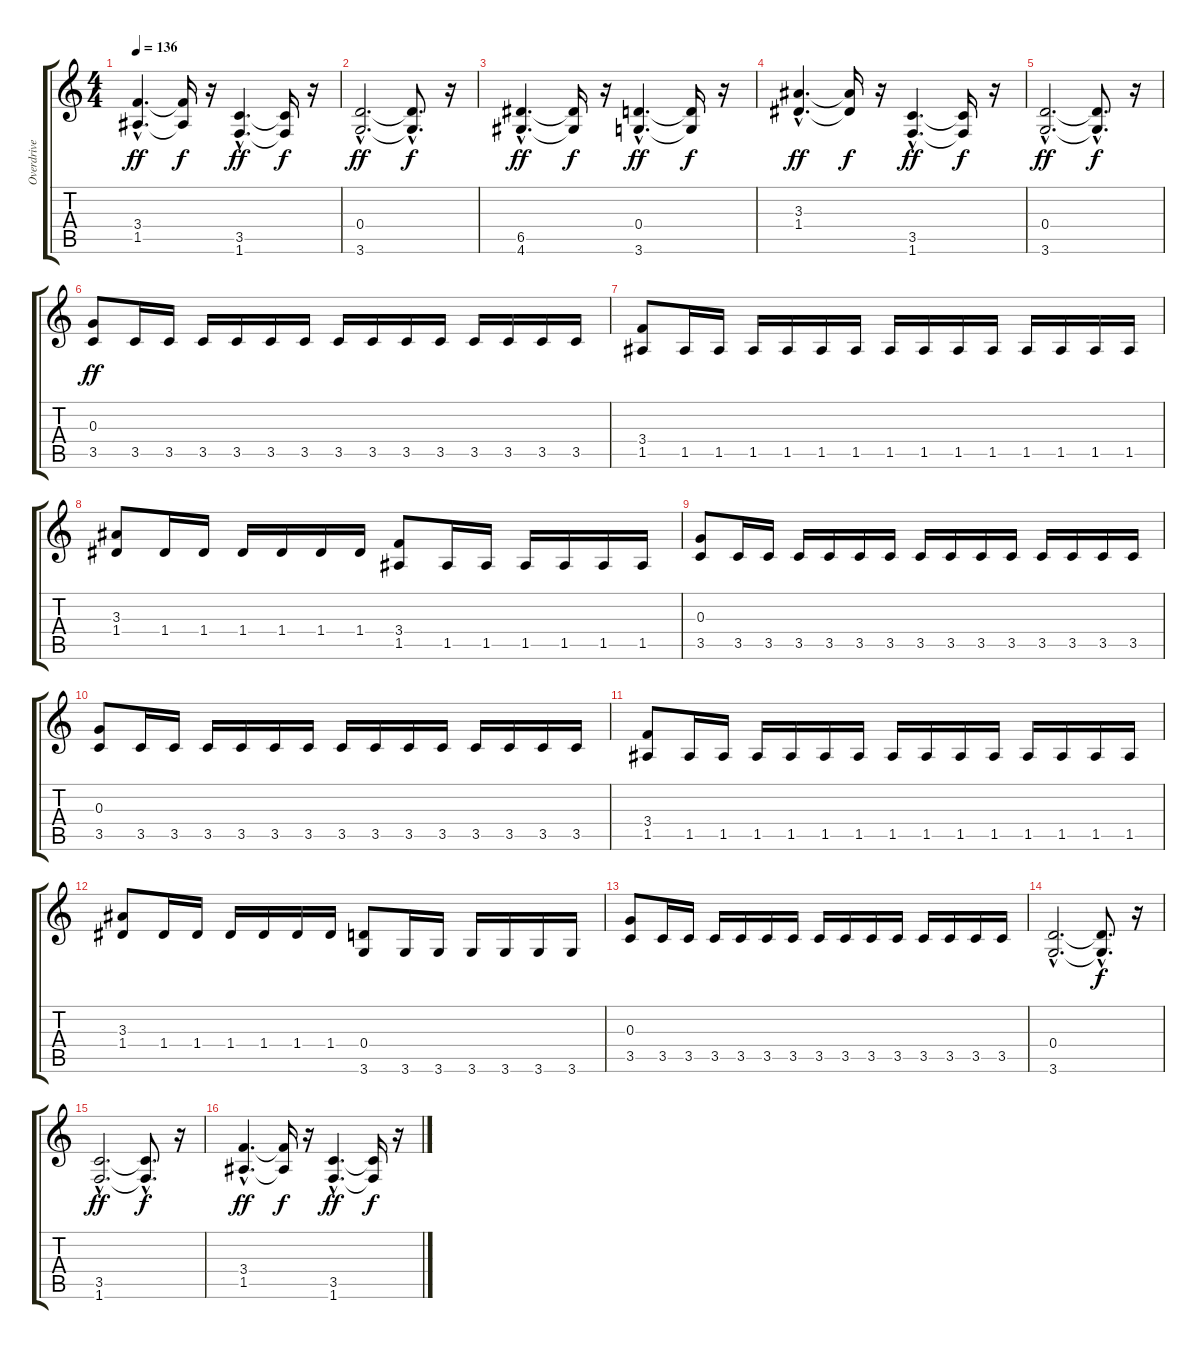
\track ("Overdrive guitar -1" "Overdrive ") {instrument distortionguitar}
\staff {score tabs}
\tuning (E4 B3 G3 D3 A2 E2) {hide}
\ts (4 4)
\tempo 136
\clef g2
\ks c
(3.4{hac} 1.5{hac}).4{d dy ff} (3.4{t} 1.5{t}).16{dy f} r.16 (3.5{hac} 1.6{hac}).4{d dy ff} (3.5{t} 1.6{t}).16{dy f} r.16 |
(0.4{hac} 3.6{hac}).2{d dy ff} (0.4{hac t} 3.6{hac t}).8{d dy f} r.16 |
(6.5{hac} 4.6{hac}).4{d dy ff} (6.5{t} 4.6{t}).16{dy f} r.16 (0.4{hac} 3.6{hac}).4{d dy ff} (0.4{t} 3.6{t}).16{dy f} r.16 |
(3.3{hac} 1.4{hac}).4{d dy ff} (3.3{t} 1.4{t}).16{dy f} r.16 (3.5{hac} 1.6{hac}).4{d dy ff} (3.5{t} 1.6{t}).16{dy f} r.16 |
(0.4{hac} 3.6{hac}).2{d dy ff} (0.4{hac t} 3.6{hac t}).8{d dy f} r.16 |
(0.3 3.5).8{dy ff} 3.5.16 3.5.16 3.5.16 3.5.16 3.5.16 3.5.16 3.5.16 3.5.16 3.5.16 3.5.16 3.5.16 3.5.16 3.5.16 3.5.16 |
(3.4 1.5).8 1.5.16 1.5.16 1.5.16 1.5.16 1.5.16 1.5.16 1.5.16 1.5.16 1.5.16 1.5.16 1.5.16 1.5.16 1.5.16 1.5.16 |
(3.3 1.4).8 1.4.16 1.4.16 1.4.16 1.4.16 1.4.16 1.4.16 (3.4 1.5).8 1.5.16 1.5.16 1.5.16 1.5.16 1.5.16 1.5.16 |
(0.3 3.5).8 3.5.16 3.5.16 3.5.16 3.5.16 3.5.16 3.5.16 3.5.16 3.5.16 3.5.16 3.5.16 3.5.16 3.5.16 3.5.16 3.5.16 |
(0.3 3.5).8 3.5.16 3.5.16 3.5.16 3.5.16 3.5.16 3.5.16 3.5.16 3.5.16 3.5.16 3.5.16 3.5.16 3.5.16 3.5.16 3.5.16 |
(3.4 1.5).8 1.5.16 1.5.16 1.5.16 1.5.16 1.5.16 1.5.16 1.5.16 1.5.16 1.5.16 1.5.16 1.5.16 1.5.16 1.5.16 1.5.16 |
(3.3 1.4).8 1.4.16 1.4.16 1.4.16 1.4.16 1.4.16 1.4.16 (0.4 3.6).8 3.6.16 3.6.16 3.6.16 3.6.16 3.6.16 3.6.16 |
(0.3 3.5).8 3.5.16 3.5.16 3.5.16 3.5.16 3.5.16 3.5.16 3.5.16 3.5.16 3.5.16 3.5.16 3.5.16 3.5.16 3.5.16 3.5.16 |
(0.4{hac} 3.6{hac}).2{d} (0.4{hac t} 3.6{hac t}).8{d dy f} r.16 |
(3.5{hac} 1.6{hac}).2{d dy ff} (3.5{hac t} 1.6{hac t}).8{d dy f} r.16 |
(3.4{hac} 1.5{hac}).4{d dy ff} (3.4{t} 1.5{t}).16{dy f} r.16 (3.5{hac} 1.6{hac}).4{d dy ff} (3.5{t} 1.6{t}).16{dy f} r.16
